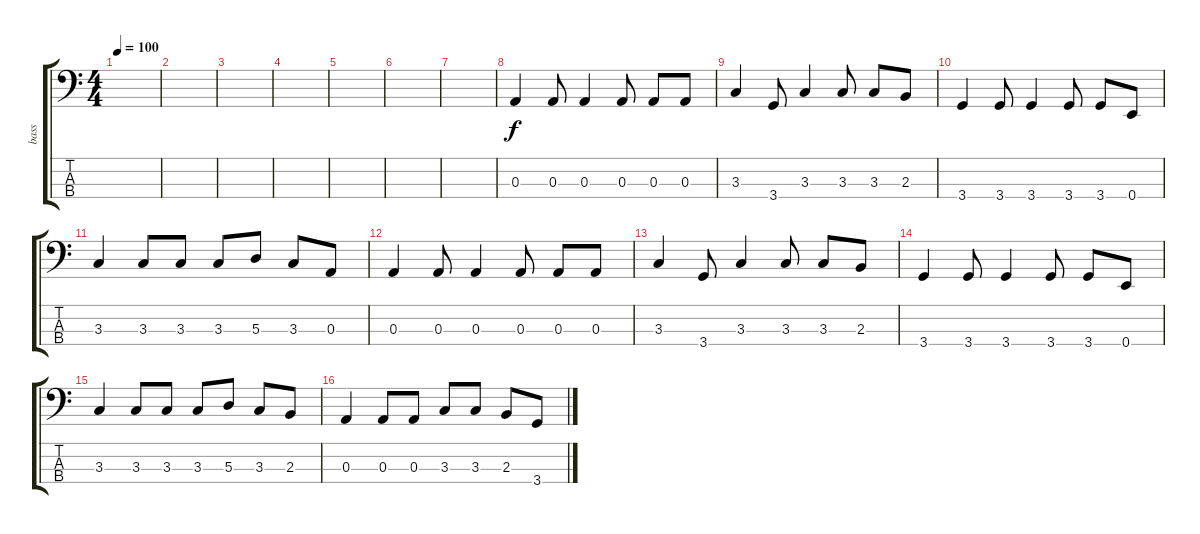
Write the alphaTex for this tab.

\track ("bass" "bass") {instrument electricbasspick}
\staff {score tabs}
\tuning (G2 D2 A1 E1) {hide}
\ts (4 4)
\tempo 100
\clef f4
\ks c
|
|
|
|
|
|
|
0.3.4 0.3.8 0.3.4 0.3.8 0.3.8 0.3.8 |
3.3.4 3.4.8 3.3.4 3.3.8 3.3.8 2.3.8 |
3.4.4 3.4.8 3.4.4 3.4.8 3.4.8 0.4.8 |
3.3.4 3.3.8 3.3.8 3.3.8 5.3.8 3.3.8 0.3.8 |
0.3.4 0.3.8 0.3.4 0.3.8 0.3.8 0.3.8 |
3.3.4 3.4.8 3.3.4 3.3.8 3.3.8 2.3.8 |
3.4.4 3.4.8 3.4.4 3.4.8 3.4.8 0.4.8 |
3.3.4 3.3.8 3.3.8 3.3.8 5.3.8 3.3.8 2.3.8 |
0.3.4 0.3.8 0.3.8 3.3.8 3.3.8 2.3.8 3.4.8
